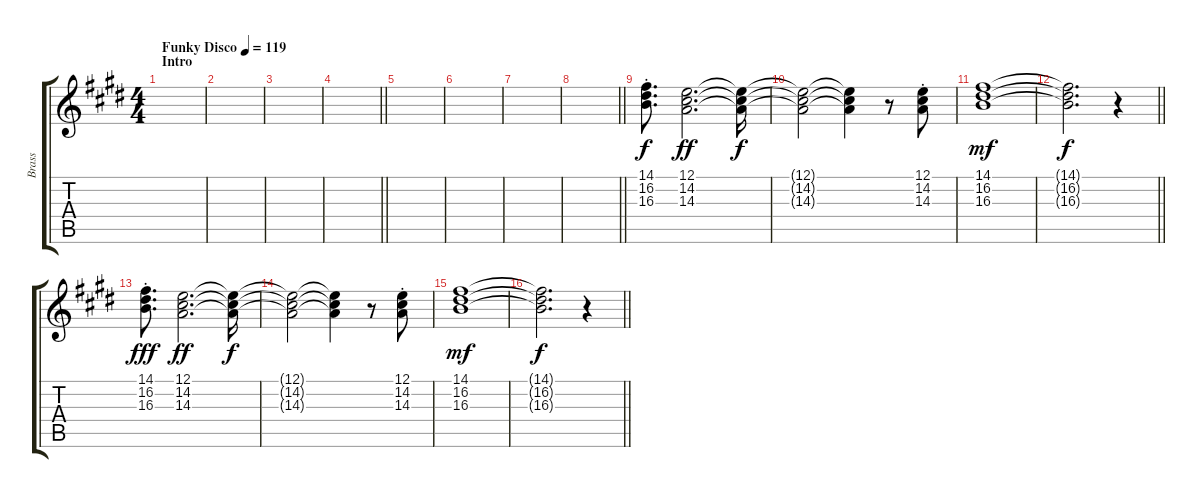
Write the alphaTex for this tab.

\track ("Brass" "Brass") {instrument brasssection bank 101}
\staff {score tabs}
\tuning (E4 B3 G3 D3 A2 E2) {hide}
\ts (4 4)
\section ("" "Intro")
\tempo (119 "Funky Disco")
\clef g2
\ks e
|
|
|
\barLineRight lightlight
|
|
|
|
\barLineRight lightlight
|
(14.1{st} 16.2{st} 16.3{st}).8{d} (12.1 14.2 14.3).2{d dy ff} (12.1{t} 14.2{t} 14.3{t}).16{dy f} |
(12.1{t} 14.2{t} 14.3{t}).2 (12.1{t} 14.2{t} 14.3{t}).4 r.8 (12.1{st} 14.2{st} 14.3{st}).8 |
(14.1 16.2 16.3).1{dy mf} |
\barLineRight lightlight
(14.1{t} 16.2{t} 16.3{t}).2{d dy f} r.4 |
(14.1{st} 16.2{st} 16.3{st}).8{d dy fff} (12.1 14.2 14.3).2{d dy ff} (12.1{t} 14.2{t} 14.3{t}).16{dy f} |
(12.1{t} 14.2{t} 14.3{t}).2 (12.1{t} 14.2{t} 14.3{t}).4 r.8 (12.1{st} 14.2{st} 14.3{st}).8 |
(14.1 16.2 16.3).1{dy mf} |
\barLineRight lightlight
(14.1{t} 16.2{t} 16.3{t}).2{d dy f} r.4
